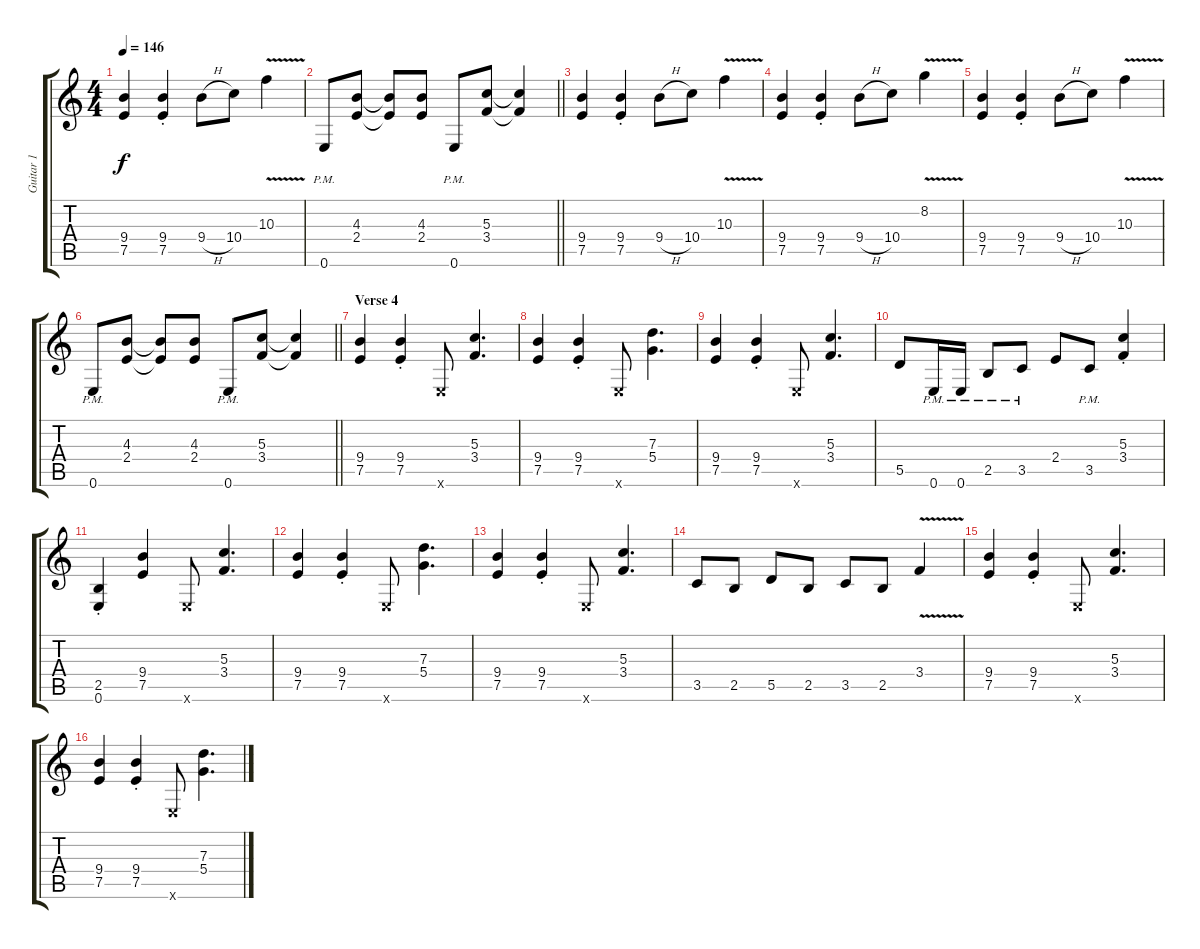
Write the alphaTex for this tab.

\track ("Guitar 1" "Guitar 1") {instrument distortionguitar}
\staff {score tabs}
\tuning (E4 B3 G3 D3 A2 E2) {hide}
\ts (4 4)
\tempo 146
\clef g2
\ks c
(9.4 7.5).4{dy f} (9.4{st} 7.5{st}).4 9.4{h}.8 10.4.8 10.3{v}.4 |
\barLineRight lightlight
0.6{pm}.8 (4.3 2.4).8 (4.3{t} 2.4{t}).8 (4.3 2.4).8 0.6{pm}.8 (5.3 3.4).8 (5.3{t} 3.4{t}).4 |
(9.4 7.5).4 (9.4{st} 7.5{st}).4 9.4{h}.8 10.4.8 10.3{v}.4 |
(9.4 7.5).4 (9.4{st} 7.5{st}).4 9.4{h}.8 10.4.8 8.2{v}.4 |
(9.4 7.5).4 (9.4{st} 7.5{st}).4 9.4{h}.8 10.4.8 10.3{v}.4 |
\barLineRight lightlight
0.6{pm}.8 (4.3 2.4).8 (4.3{t} 2.4{t}).8 (4.3 2.4).8 0.6{pm}.8 (5.3 3.4).8 (5.3{t} 3.4{t}).4 |
\section ("" "Verse 4")
(9.4 7.5).4 (9.4{st} 7.5{st}).4 0.6{x}.8 (5.3 3.4).4{d} |
(9.4 7.5).4 (9.4{st} 7.5{st}).4 0.6{x}.8 (7.3 5.4).4{d} |
(9.4 7.5).4 (9.4{st} 7.5{st}).4 0.6{x}.8 (5.3 3.4).4{d} |
5.5.8 0.6{pm}.16 0.6{pm}.16 2.5{pm}.8 3.5{pm}.8 2.4.8 3.5{pm}.8 (5.3{st} 3.4{st}).4 |
(2.5{st} 0.6{st}).4 (9.4 7.5).4 0.6{x}.8 (5.3 3.4).4{d} |
(9.4 7.5).4 (9.4{st} 7.5{st}).4 0.6{x}.8 (7.3 5.4).4{d} |
(9.4 7.5).4 (9.4{st} 7.5{st}).4 0.6{x}.8 (5.3 3.4).4{d} |
3.5.8 2.5.8 5.5.8 2.5.8 3.5.8 2.5.8 3.4{v}.4 |
(9.4 7.5).4 (9.4{st} 7.5{st}).4 0.6{x}.8 (5.3 3.4).4{d} |
(9.4 7.5).4 (9.4{st} 7.5{st}).4 0.6{x}.8 (7.3 5.4).4{d}
